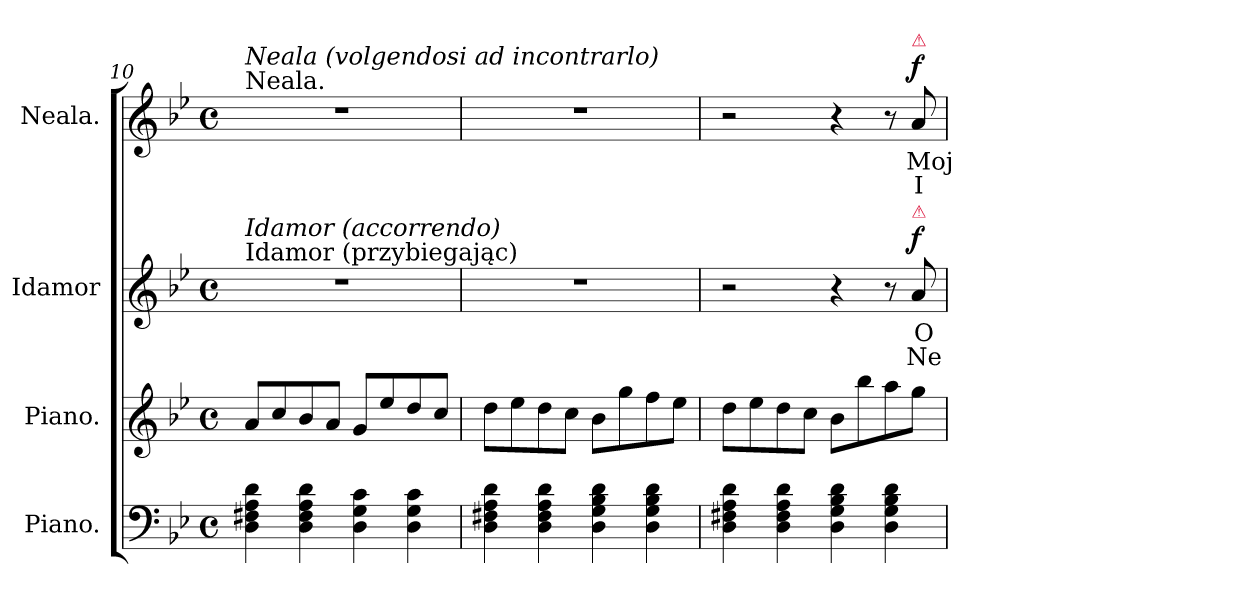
**kern	**kern	**kern	**text	**text	**dynam	**kern	**text	**text	**dynam
*part4	*part3	*part2	*part2	*part2	*part2	*part1	*part1	*part1	*part1
*staff4	*staff3	*staff2	*staff2	*staff2	*staff2	*staff1	*staff1	*staff1	*staff1
*I"Piano.	*I"Piano.	*I"Idamor	*	*	*	*I"Neala.	*	*	*
*	*	*I'I.	*	*	*	*I'N.	*	*	*
*clefF4	*clefG2	*clefG2	*	*	*	*clefG2	*	*	*
*k[b-e-]	*k[b-e-]	*k[b-e-]	*	*	*	*k[b-e-]	*	*	*
*g:	*g:	*g:	*	*	*	*g:	*	*	*
*M4/4	*M4/4	*M4/4	*	*	*	*M4/4	*	*	*
*met(c)	*met(c)	*met(c)	*	*	*	*met(c)	*	*	*
=10	=10	=10	=10	=10	=10	=10	=10	=10	=10
!	!	!	!	!	!	!LO:TX:a:t=Neala.	!	!	!
!	!	!	!	!	!	!LO:TX:a:i:t=Neala (volgendosi ad incontrarlo)	!	!	!
!	!	!LO:TX:a:t=Idamor (przybiegając)	!	!	!	!	!	!	!
!	!	!LO:TX:a:i:t=Idamor (accorrendo)	!	!	!	!	!	!	!
4D\ 4F#X\ 4A\ 4d\	8a/L	1r	.	.	.	1r	.	.	.
.	8cc/	.	.	.	.	.	.	.	.
4D\ 4F#\ 4A\ 4d\	8b-/	.	.	.	.	.	.	.	.
.	8a/J	.	.	.	.	.	.	.	.
4D\ 4G\ 4c\	8g/L	.	.	.	.	.	.	.	.
.	8ee-/	.	.	.	.	.	.	.	.
4D\ 4G\ 4c\	8dd/	.	.	.	.	.	.	.	.
.	8cc/J	.	.	.	.	.	.	.	.
=11	=11	=11	=11	=11	=11	=11	=11	=11	=11
4D\ 4F#X\ 4A\ 4d\	8dd\L	1r	.	.	.	1r	.	.	.
.	8ee-\	.	.	.	.	.	.	.	.
4D\ 4F#\ 4A\ 4d\	8dd\	.	.	.	.	.	.	.	.
.	8cc\J	.	.	.	.	.	.	.	.
4D\ 4G\ 4B-\ 4d\	8b-\L	.	.	.	.	.	.	.	.
.	8gg\	.	.	.	.	.	.	.	.
4D\ 4G\ 4B-\ 4d\	8ff\	.	.	.	.	.	.	.	.
.	8ee-\J	.	.	.	.	.	.	.	.
=12	=12	=12	=12	=12	=12	=12	=12	=12	=12
4D\ 4F#X\ 4A\ 4d\	8dd\L	2r	.	.	.	2r	.	.	.
.	8ee-\	.	.	.	.	.	.	.	.
4D\ 4F#\ 4A\ 4d\	8dd\	.	.	.	.	.	.	.	.
.	8cc\J	.	.	.	.	.	.	.	.
4D\ 4G\ 4B-\ 4d\	8b-\L	4r	.	.	.	4r	.	.	.
.	8bb-\	.	.	.	.	.	.	.	.
4D\ 4G\ 4B-\ 4d\	8aa\	8r	.	.	.	8r	.	.	.
!	!	!	!	!	!	!LO:TX:a:color=crimson:t=⚠	!	!	!
!	!	!LO:TX:a:color=crimson:t=⚠	!	!	!	!	!	!	!
!	!	!	!	!	!LO:DY:a	!	!	!	!LO:DY:a
.	8gg\J	8a/	O	Ne-	f	8a/	Moj	I-	f
=	=	=	=	=	=	=	=	=	=
*-	*-	*-	*-	*-	*-	*-	*-	*-	*-
